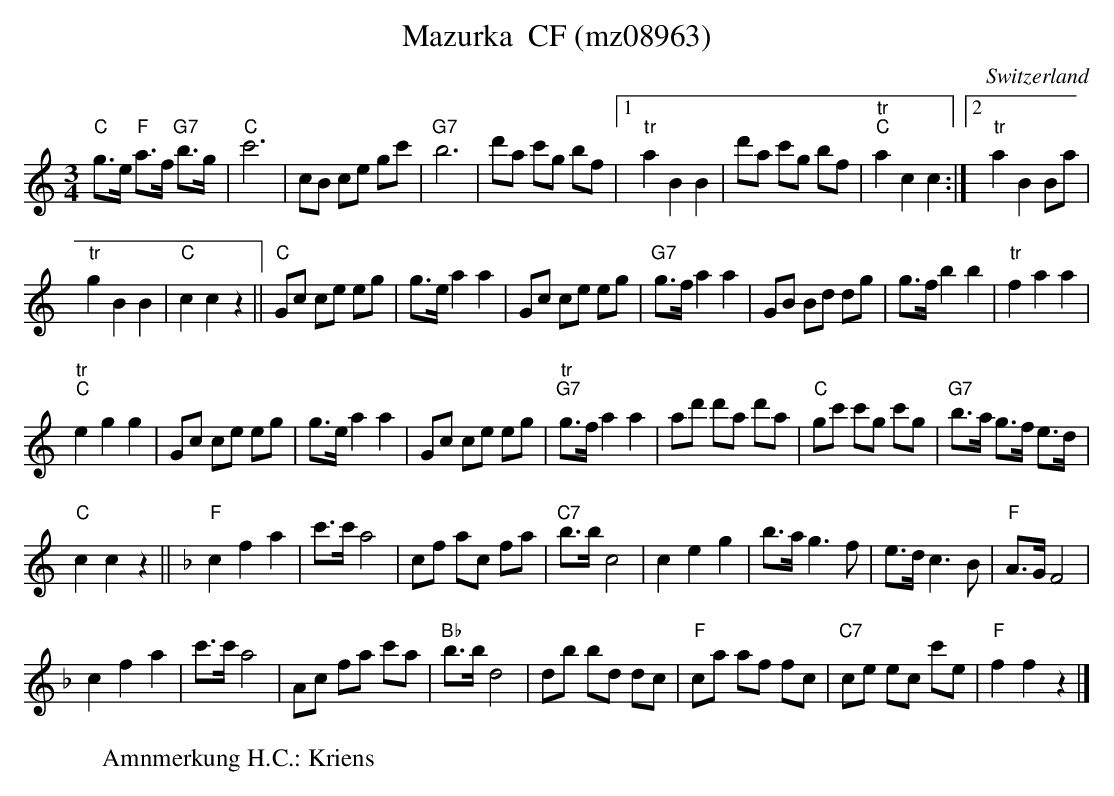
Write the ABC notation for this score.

X:1
T:Mazurka  CF (mz08963)
M:3/4
L:1/8
O:Switzerland
K:C major
"C"g>e "F"a>f "G7"b>g | "C"c'6 | cB ce gc' | "G7"b6 | d'a c'g bf |1 "tr"a2B2B2 | d'a c'g bf | "tr""C"a2c2c2 :|2 "tr"a2B2Ba |
"tr"g2B2B2 | "C"c2c2z2 || "C"Gc ce eg | g>ea2a2 | Gc ce eg | "G7"g>f a2a2 | GB Bd dg | g>fb2b2 | "tr"f2a2a2 |
 "tr""C"e2g2g2 | Gc ce eg | g>ea2a2 | Gc ce eg | "tr""G7"g>fa2a2 | ad' d'a d'a | "C"gc' c'g c'g | "G7"b>a g>f e>d |
"C"c2c2z2 || [K:F] "F"c2f2a2 | c'>c'a4 | cf ac fa | "C7"b>bc4 | c2e2g2 | b>ag3f | e>dc3B | "F"A>GF4 |
c2f2a2 | c'>c'a4 | Ac fa c'a | "Bb"b>bd4 | db bd dc | "F"ca af fc | "C7"ce ec c'e | "F"f2f2z2 |]
W:Amnmerkung H.C.: Kriens
